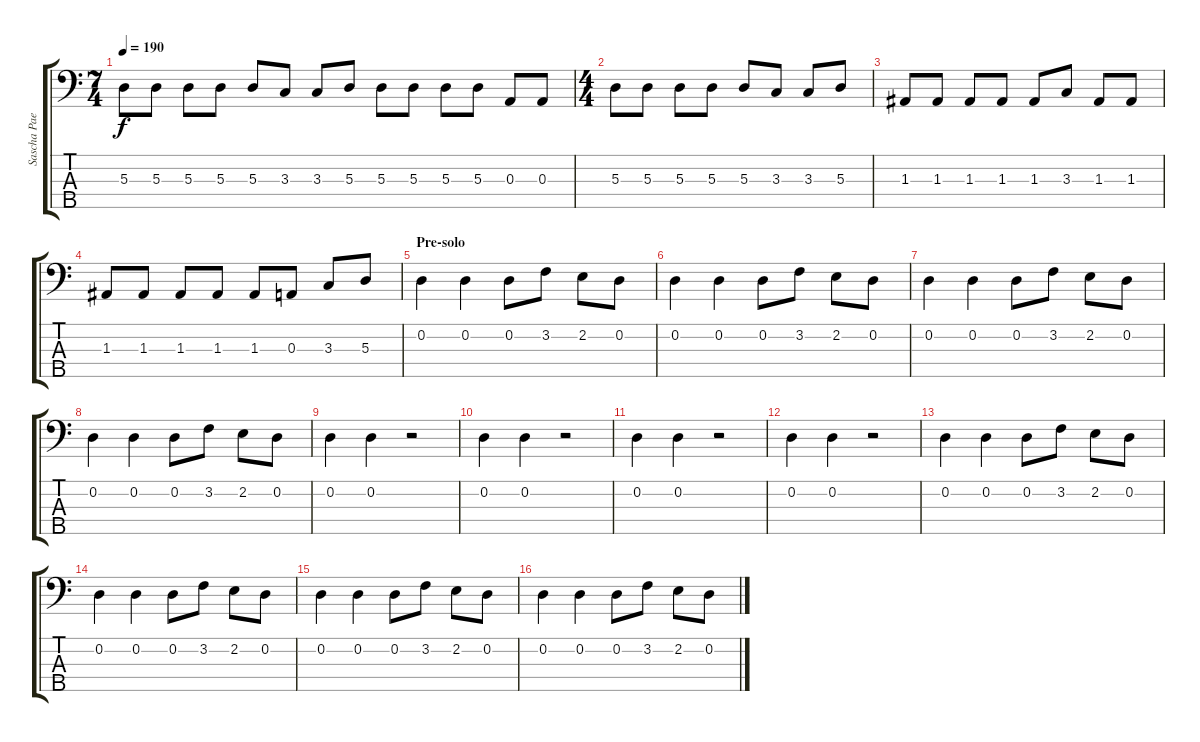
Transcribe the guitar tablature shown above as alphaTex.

\track ("Sascha Paeth" "Sascha Pae") {instrument electricbassfinger}
\staff {score tabs}
\tuning (G2 D2 A1 E1 B0) {hide}
\ts (7 4)
\tempo 190
\clef f4
\ks c
5.3.8{dy f} 5.3.8 5.3.8 5.3.8 5.3.8 3.3.8 3.3.8 5.3.8 5.3.8 5.3.8 5.3.8 5.3.8 0.3.8 0.3.8 |
\ts (4 4)
5.3.8 5.3.8 5.3.8 5.3.8 5.3.8 3.3.8 3.3.8 5.3.8 |
1.3.8 1.3.8 1.3.8 1.3.8 1.3.8 3.3.8 1.3.8 1.3.8 |
1.3.8 1.3.8 1.3.8 1.3.8 1.3.8 0.3.8 3.3.8 5.3.8 |
\section ("" "Pre-solo")
0.2.4 0.2.4 0.2.8 3.2.8 2.2.8 0.2.8 |
0.2.4 0.2.4 0.2.8 3.2.8 2.2.8 0.2.8 |
0.2.4 0.2.4 0.2.8 3.2.8 2.2.8 0.2.8 |
0.2.4 0.2.4 0.2.8 3.2.8 2.2.8 0.2.8 |
0.2.4 0.2.4 r.2 |
0.2.4 0.2.4 r.2 |
0.2.4 0.2.4 r.2 |
0.2.4 0.2.4 r.2 |
0.2.4 0.2.4 0.2.8 3.2.8 2.2.8 0.2.8 |
0.2.4 0.2.4 0.2.8 3.2.8 2.2.8 0.2.8 |
0.2.4 0.2.4 0.2.8 3.2.8 2.2.8 0.2.8 |
0.2.4 0.2.4 0.2.8 3.2.8 2.2.8 0.2.8
